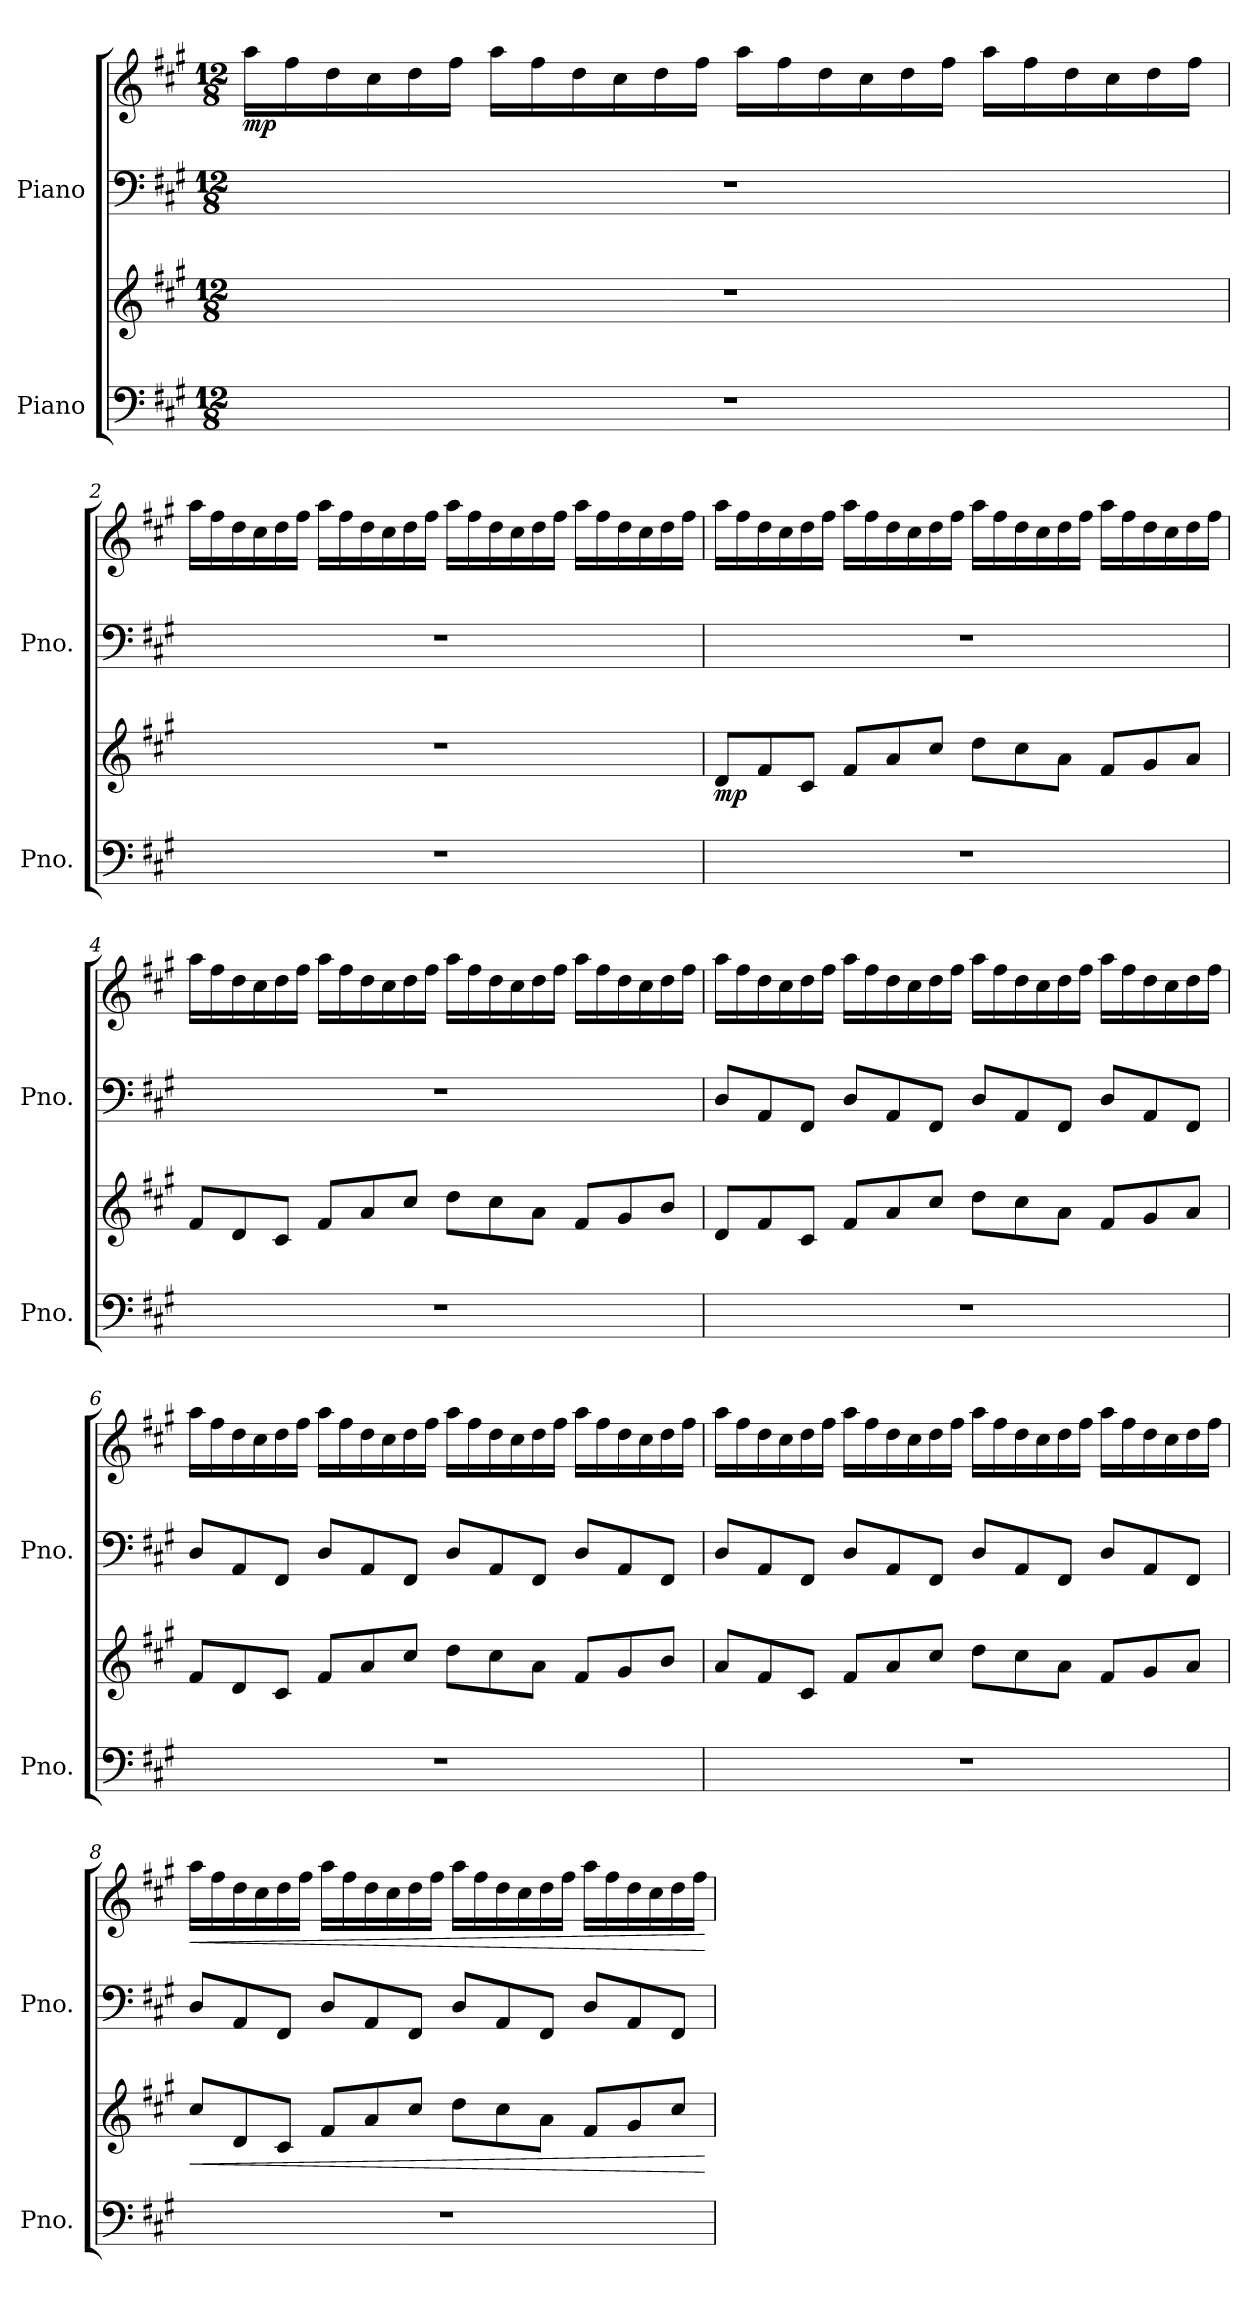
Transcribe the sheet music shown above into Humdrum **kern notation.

**kern	**kern	**dynam	**kern	**kern	**dynam
*part2	*part2	*part2	*part1	*part1	*part1
*staff4	*staff3	*staff3/4	*staff2	*staff1	*staff1/2
*I"Piano	*	*	*I"Piano	*	*
*I'Pno.	*	*	*I'Pno.	*	*
*clefF4	*clefG2	*	*clefF4	*clefG2	*
*k[f#c#g#]	*k[f#c#g#]	*	*k[f#c#g#]	*k[f#c#g#]	*
*M12/8	*M12/8	*	*M12/8	*M12/8	*
*MM125	*MM125	*	*MM125	*MM125	*
=1	=1	=1	=1	=1	=1
!	!	!	!	!	!LO:DY:b
1.r	1.r	.	1.r	16aa\LL	mp
.	.	.	.	16ff#\	.
.	.	.	.	16dd\	.
.	.	.	.	16cc#\	.
.	.	.	.	16dd\	.
.	.	.	.	16ff#\JJ	.
.	.	.	.	16aa\LL	.
.	.	.	.	16ff#\	.
.	.	.	.	16dd\	.
.	.	.	.	16cc#\	.
.	.	.	.	16dd\	.
.	.	.	.	16ff#\JJ	.
.	.	.	.	16aa\LL	.
.	.	.	.	16ff#\	.
.	.	.	.	16dd\	.
.	.	.	.	16cc#\	.
.	.	.	.	16dd\	.
.	.	.	.	16ff#\JJ	.
.	.	.	.	16aa\LL	.
.	.	.	.	16ff#\	.
.	.	.	.	16dd\	.
.	.	.	.	16cc#\	.
.	.	.	.	16dd\	.
.	.	.	.	16ff#\JJ	.
!!LO:LB:g=z
=2	=2	=2	=2	=2	=2
1.r	1.r	.	1.r	16aa\LL	.
.	.	.	.	16ff#\	.
.	.	.	.	16dd\	.
.	.	.	.	16cc#\	.
.	.	.	.	16dd\	.
.	.	.	.	16ff#\JJ	.
.	.	.	.	16aa\LL	.
.	.	.	.	16ff#\	.
.	.	.	.	16dd\	.
.	.	.	.	16cc#\	.
.	.	.	.	16dd\	.
.	.	.	.	16ff#\JJ	.
.	.	.	.	16aa\LL	.
.	.	.	.	16ff#\	.
.	.	.	.	16dd\	.
.	.	.	.	16cc#\	.
.	.	.	.	16dd\	.
.	.	.	.	16ff#\JJ	.
.	.	.	.	16aa\LL	.
.	.	.	.	16ff#\	.
.	.	.	.	16dd\	.
.	.	.	.	16cc#\	.
.	.	.	.	16dd\	.
.	.	.	.	16ff#\JJ	.
!!LO:PB:g=z
=3	=3	=3	=3	=3	=3
!	!	!LO:DY:b	!	!	!
1.r	8d/L	mp	1.r	16aa\LL	.
.	.	.	.	16ff#\	.
.	8f#/	.	.	16dd\	.
.	.	.	.	16cc#\	.
.	8c#/J	.	.	16dd\	.
.	.	.	.	16ff#\JJ	.
.	8f#/L	.	.	16aa\LL	.
.	.	.	.	16ff#\	.
.	8a/	.	.	16dd\	.
.	.	.	.	16cc#\	.
.	8cc#/J	.	.	16dd\	.
.	.	.	.	16ff#\JJ	.
.	8dd\L	.	.	16aa\LL	.
.	.	.	.	16ff#\	.
.	8cc#\	.	.	16dd\	.
.	.	.	.	16cc#\	.
.	8a\J	.	.	16dd\	.
.	.	.	.	16ff#\JJ	.
.	8f#/L	.	.	16aa\LL	.
.	.	.	.	16ff#\	.
.	8g#/	.	.	16dd\	.
.	.	.	.	16cc#\	.
.	8a/J	.	.	16dd\	.
.	.	.	.	16ff#\JJ	.
!!LO:LB:g=z
=4	=4	=4	=4	=4	=4
1.r	8f#/L	.	1.r	16aa\LL	.
.	.	.	.	16ff#\	.
.	8d/	.	.	16dd\	.
.	.	.	.	16cc#\	.
.	8c#/J	.	.	16dd\	.
.	.	.	.	16ff#\JJ	.
.	8f#/L	.	.	16aa\LL	.
.	.	.	.	16ff#\	.
.	8a/	.	.	16dd\	.
.	.	.	.	16cc#\	.
.	8cc#/J	.	.	16dd\	.
.	.	.	.	16ff#\JJ	.
.	8dd\L	.	.	16aa\LL	.
.	.	.	.	16ff#\	.
.	8cc#\	.	.	16dd\	.
.	.	.	.	16cc#\	.
.	8a\J	.	.	16dd\	.
.	.	.	.	16ff#\JJ	.
.	8f#/L	.	.	16aa\LL	.
.	.	.	.	16ff#\	.
.	8g#/	.	.	16dd\	.
.	.	.	.	16cc#\	.
.	8b/J	.	.	16dd\	.
.	.	.	.	16ff#\JJ	.
!!LO:LB:g=z
=5	=5	=5	=5	=5	=5
1.r	8d/L	.	8D/L	16aa\LL	.
.	.	.	.	16ff#\	.
.	8f#/	.	8AA/	16dd\	.
.	.	.	.	16cc#\	.
.	8c#/J	.	8FF#/J	16dd\	.
.	.	.	.	16ff#\JJ	.
.	8f#/L	.	8D/L	16aa\LL	.
.	.	.	.	16ff#\	.
.	8a/	.	8AA/	16dd\	.
.	.	.	.	16cc#\	.
.	8cc#/J	.	8FF#/J	16dd\	.
.	.	.	.	16ff#\JJ	.
.	8dd\L	.	8D/L	16aa\LL	.
.	.	.	.	16ff#\	.
.	8cc#\	.	8AA/	16dd\	.
.	.	.	.	16cc#\	.
.	8a\J	.	8FF#/J	16dd\	.
.	.	.	.	16ff#\JJ	.
.	8f#/L	.	8D/L	16aa\LL	.
.	.	.	.	16ff#\	.
.	8g#/	.	8AA/	16dd\	.
.	.	.	.	16cc#\	.
.	8a/J	.	8FF#/J	16dd\	.
.	.	.	.	16ff#\JJ	.
!!LO:PB:g=z
=6	=6	=6	=6	=6	=6
1.r	8f#/L	.	8D/L	16aa\LL	.
.	.	.	.	16ff#\	.
.	8d/	.	8AA/	16dd\	.
.	.	.	.	16cc#\	.
.	8c#/J	.	8FF#/J	16dd\	.
.	.	.	.	16ff#\JJ	.
.	8f#/L	.	8D/L	16aa\LL	.
.	.	.	.	16ff#\	.
.	8a/	.	8AA/	16dd\	.
.	.	.	.	16cc#\	.
.	8cc#/J	.	8FF#/J	16dd\	.
.	.	.	.	16ff#\JJ	.
.	8dd\L	.	8D/L	16aa\LL	.
.	.	.	.	16ff#\	.
.	8cc#\	.	8AA/	16dd\	.
.	.	.	.	16cc#\	.
.	8a\J	.	8FF#/J	16dd\	.
.	.	.	.	16ff#\JJ	.
.	8f#/L	.	8D/L	16aa\LL	.
.	.	.	.	16ff#\	.
.	8g#/	.	8AA/	16dd\	.
.	.	.	.	16cc#\	.
.	8b/J	.	8FF#/J	16dd\	.
.	.	.	.	16ff#\JJ	.
!!LO:LB:g=z
=7	=7	=7	=7	=7	=7
1.r	8a/L	.	8D/L	16aa\LL	.
.	.	.	.	16ff#\	.
.	8f#/	.	8AA/	16dd\	.
.	.	.	.	16cc#\	.
.	8c#/J	.	8FF#/J	16dd\	.
.	.	.	.	16ff#\JJ	.
.	8f#/L	.	8D/L	16aa\LL	.
.	.	.	.	16ff#\	.
.	8a/	.	8AA/	16dd\	.
.	.	.	.	16cc#\	.
.	8cc#/J	.	8FF#/J	16dd\	.
.	.	.	.	16ff#\JJ	.
.	8dd\L	.	8D/L	16aa\LL	.
.	.	.	.	16ff#\	.
.	8cc#\	.	8AA/	16dd\	.
.	.	.	.	16cc#\	.
.	8a\J	.	8FF#/J	16dd\	.
.	.	.	.	16ff#\JJ	.
.	8f#/L	.	8D/L	16aa\LL	.
.	.	.	.	16ff#\	.
.	8g#/	.	8AA/	16dd\	.
.	.	.	.	16cc#\	.
.	8a/J	.	8FF#/J	16dd\	.
.	.	.	.	16ff#\JJ	.
!!LO:LB:g=z
=8	=8	=8	=8	=8	=8
!	!	!LO:HP:b	!	!	!LO:HP:b
1.r	8cc#/L	<	8D/L	16aa\LL	<
.	.	.	.	16ff#\	.
.	8d/	.	8AA/	16dd\	.
.	.	.	.	16cc#\	.
.	8c#/J	.	8FF#/J	16dd\	.
.	.	.	.	16ff#\JJ	.
.	8f#/L	.	8D/L	16aa\LL	.
.	.	.	.	16ff#\	.
.	8a/	.	8AA/	16dd\	.
.	.	.	.	16cc#\	.
.	8cc#/J	.	8FF#/J	16dd\	.
.	.	.	.	16ff#\JJ	.
.	8dd\L	.	8D/L	16aa\LL	.
.	.	.	.	16ff#\	.
.	8cc#\	.	8AA/	16dd\	.
.	.	.	.	16cc#\	.
.	8a\J	.	8FF#/J	16dd\	.
.	.	.	.	16ff#\JJ	.
.	8f#/L	.	8D/L	16aa\LL	.
.	.	.	.	16ff#\	.
.	8g#/	.	8AA/	16dd\	.
.	.	.	.	16cc#\	.
.	8cc#/J	.	8FF#/J	16dd\	.
.	.	.	.	16ff#\JJ	.
.	.	[	.	.	[
=	=	=	=	=	=
*-	*-	*-	*-	*-	*-
